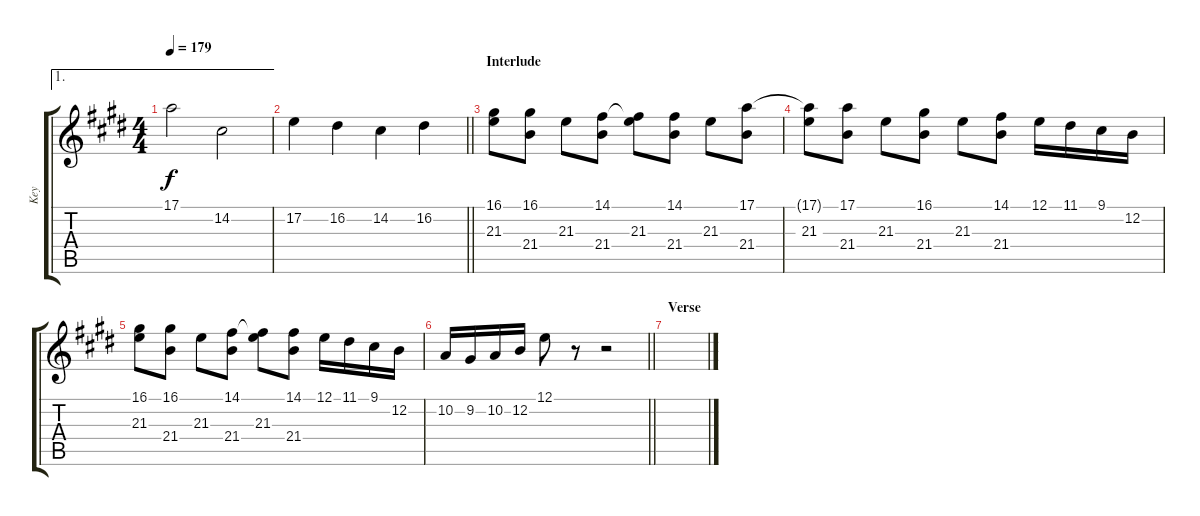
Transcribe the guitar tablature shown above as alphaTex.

\track ("Key" "Key") {instrument stringensemble1}
\staff {score tabs}
\tuning (E4 B3 G3 D3 A2 E2) {hide}
\ae 1
\ts (4 4)
\tempo 179
\clef g2
\ks e
17.1.2{dy f} 14.2.2 |
\barLineRight lightlight
17.2.4 16.2.4 14.2.4 16.2.4 |
\section ("" "Interlude")
(16.1 21.3).8 (16.1 21.4).8 21.3.8 (14.1 21.4).8 (14.1{t} 21.3).8 (14.1 21.4).8 21.3.8 (17.1 21.4).8 |
(17.1{t} 21.3).8 (17.1 21.4).8 21.3.8 (16.1 21.4).8 21.3.8 (14.1 21.4).8 12.1.16 11.1.16 9.1.16 12.2.16 |
(16.1 21.3).8 (16.1 21.4).8 21.3.8 (14.1 21.4).8 (14.1{t} 21.3).8 (14.1 21.4).8 12.1.16 11.1.16 9.1.16 12.2.16 |
\barLineRight lightlight
10.2.16 9.2.16 10.2.16 12.2.16 12.1.8 r.8 r.2 |
\section ("" "Verse")
